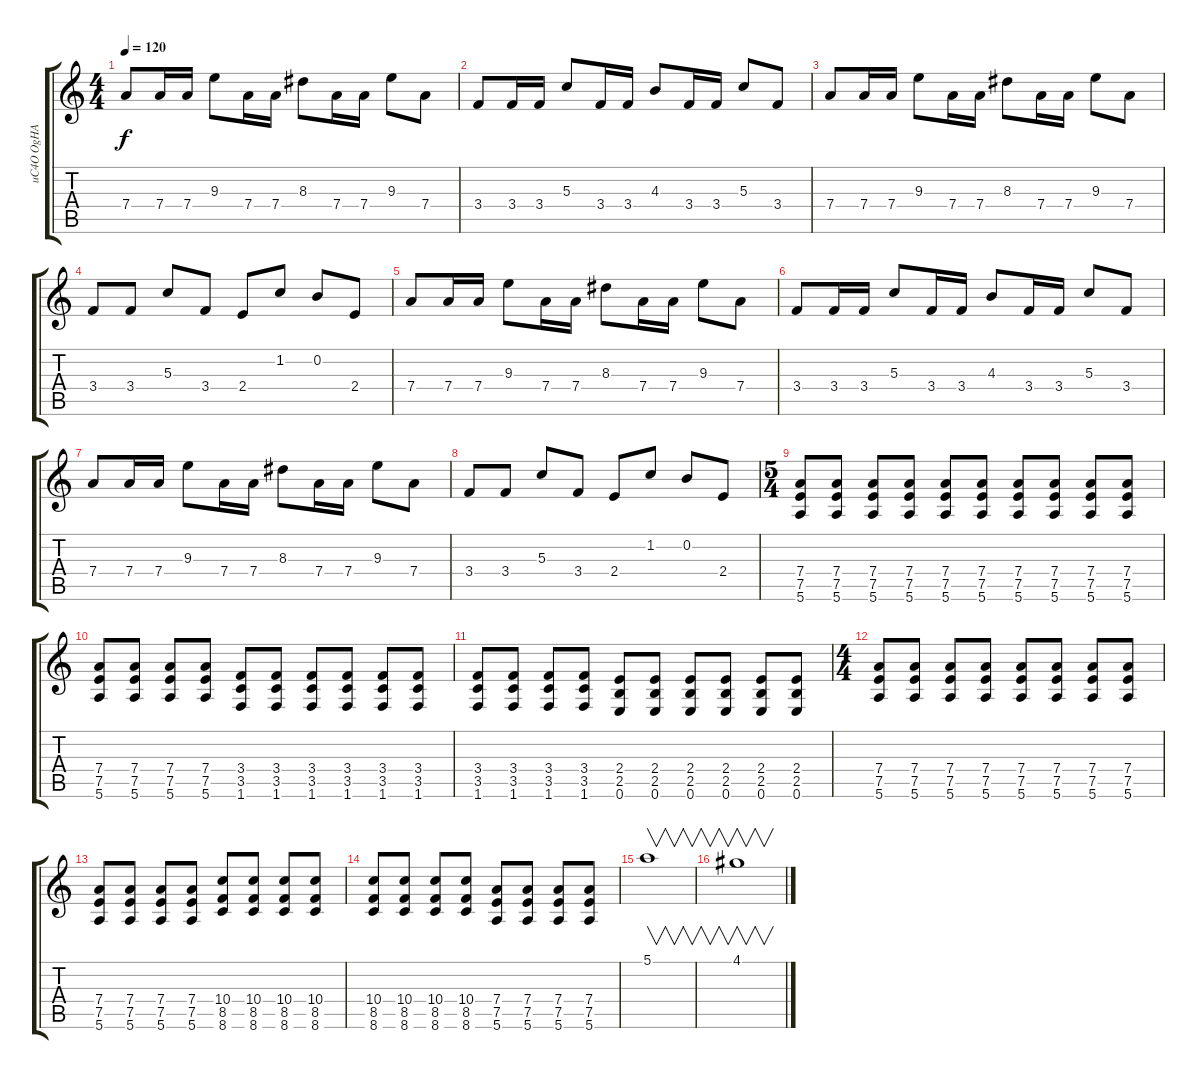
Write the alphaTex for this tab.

\track ("uC4O OgHA ruTAPA" "uC4O OgHA ") {instrument distortionguitar}
\staff {score tabs}
\tuning (E4 B3 G3 D3 A2 E2) {hide}
\ts (4 4)
\tempo 120
\clef g2
\ks c
7.4.8{dy f instrument distortionguitar} 7.4.16 7.4.16 9.3.8 7.4.16 7.4.16 8.3.8 7.4.16 7.4.16 9.3.8 7.4.8 |
3.4.8 3.4.16 3.4.16 5.3.8 3.4.16 3.4.16 4.3.8 3.4.16 3.4.16 5.3.8 3.4.8 |
7.4.8 7.4.16 7.4.16 9.3.8 7.4.16 7.4.16 8.3.8 7.4.16 7.4.16 9.3.8 7.4.8 |
3.4.8 3.4.8 5.3.8 3.4.8 2.4.8 1.2.8 0.2.8 2.4.8 |
7.4.8 7.4.16 7.4.16 9.3.8 7.4.16 7.4.16 8.3.8 7.4.16 7.4.16 9.3.8 7.4.8 |
3.4.8 3.4.16 3.4.16 5.3.8 3.4.16 3.4.16 4.3.8 3.4.16 3.4.16 5.3.8 3.4.8 |
7.4.8 7.4.16 7.4.16 9.3.8 7.4.16 7.4.16 8.3.8 7.4.16 7.4.16 9.3.8 7.4.8 |
3.4.8 3.4.8 5.3.8 3.4.8 2.4.8 1.2.8 0.2.8 2.4.8 |
\ts (5 4)
(7.4 7.5 5.6).8 (7.4 7.5 5.6).8 (7.4 7.5 5.6).8 (7.4 7.5 5.6).8 (7.4 7.5 5.6).8 (7.4 7.5 5.6).8 (7.4 7.5 5.6).8 (7.4 7.5 5.6).8 (7.4 7.5 5.6).8 (7.4 7.5 5.6).8 |
(7.4 7.5 5.6).8 (7.4 7.5 5.6).8 (7.4 7.5 5.6).8 (7.4 7.5 5.6).8 (3.4 3.5 1.6).8 (3.4 3.5 1.6).8 (3.4 3.5 1.6).8 (3.4 3.5 1.6).8 (3.4 3.5 1.6).8 (3.4 3.5 1.6).8 |
(3.4 3.5 1.6).8 (3.4 3.5 1.6).8 (3.4 3.5 1.6).8 (3.4 3.5 1.6).8 (2.4 2.5 0.6).8 (2.4 2.5 0.6).8 (2.4 2.5 0.6).8 (2.4 2.5 0.6).8 (2.4 2.5 0.6).8 (2.4 2.5 0.6).8 |
\ts (4 4)
(7.4 7.5 5.6).8 (7.4 7.5 5.6).8 (7.4 7.5 5.6).8 (7.4 7.5 5.6).8 (7.4 7.5 5.6).8 (7.4 7.5 5.6).8 (7.4 7.5 5.6).8 (7.4 7.5 5.6).8 |
(7.4 7.5 5.6).8 (7.4 7.5 5.6).8 (7.4 7.5 5.6).8 (7.4 7.5 5.6).8 (10.4 8.5 8.6).8 (10.4 8.5 8.6).8 (10.4 8.5 8.6).8 (10.4 8.5 8.6).8 |
(10.4 8.5 8.6).8 (10.4 8.5 8.6).8 (10.4 8.5 8.6).8 (10.4 8.5 8.6).8 (7.4 7.5 5.6).8 (7.4 7.5 5.6).8 (7.4 7.5 5.6).8 (7.4 7.5 5.6).8 |
5.1.1{v} |
4.1.1{v}
